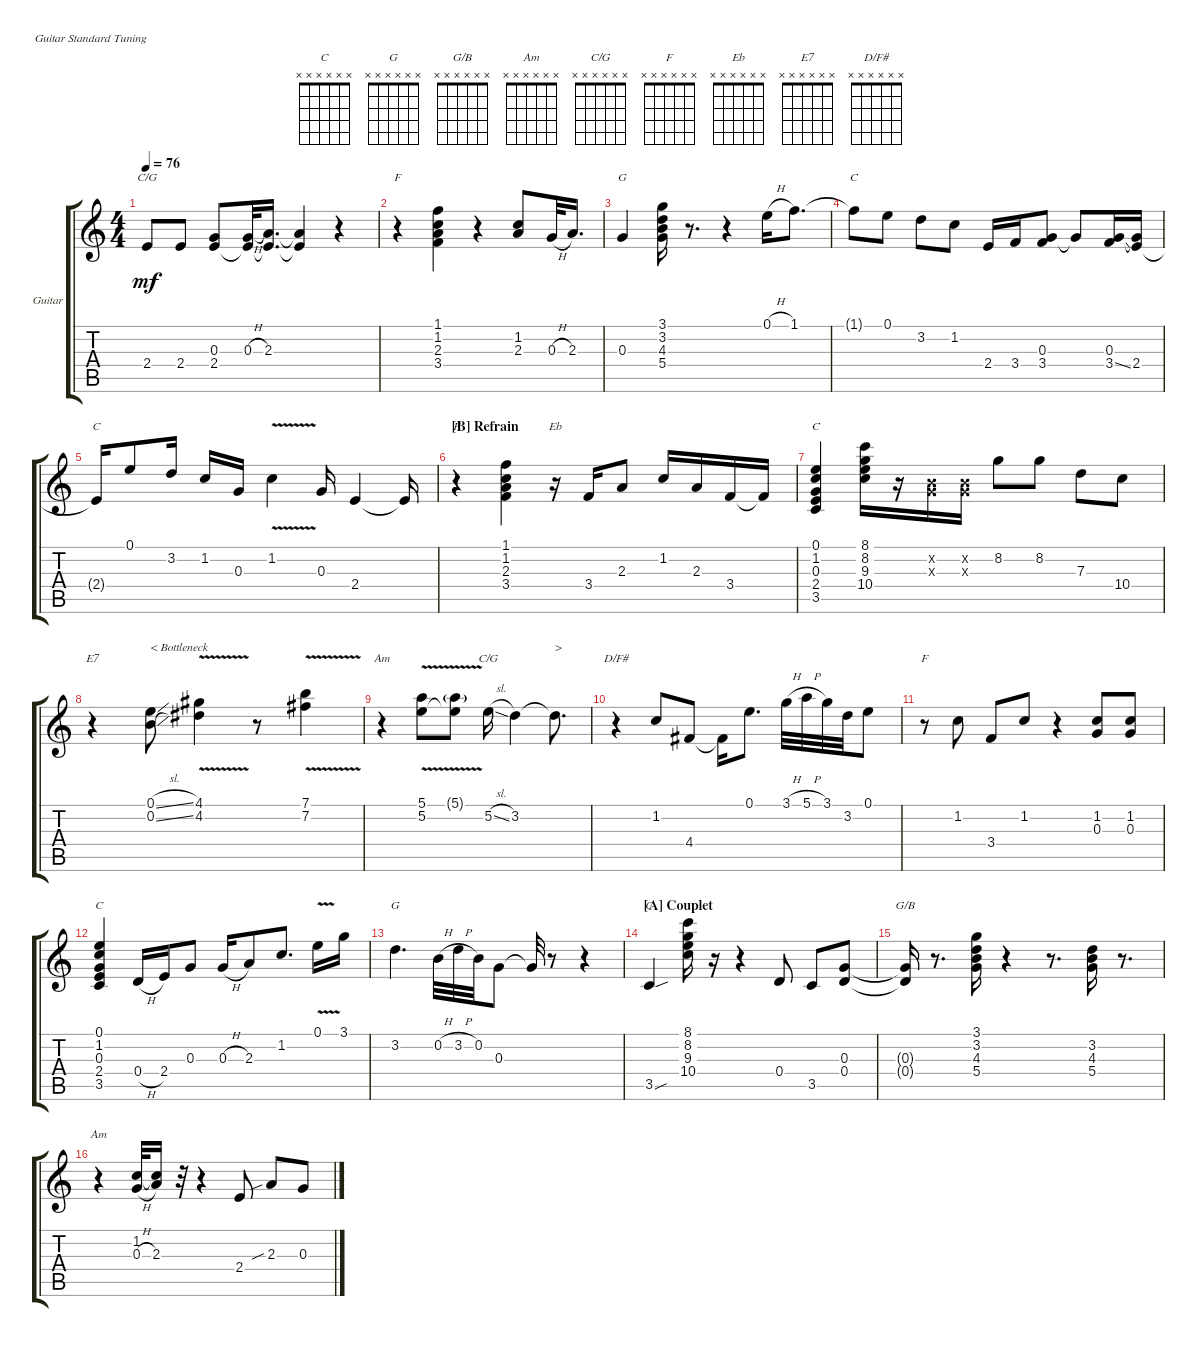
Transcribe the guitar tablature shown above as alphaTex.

\defaultSystemsLayout 4
\bracketExtendMode groupsimilarinstruments
\firstSystemTrackNameOrientation horizontal
\otherSystemsTrackNameOrientation horizontal
\track ("Guitar" "Guitar") {instrument acousticguitarsteel}
\staff {score tabs}
\tuning (E4 B3 G3 D3 A2 E2)
\chord ("C" x x x x x x)
\chord ("G" x x x x x x)
\chord ("G/B" x x x x x x)
\chord ("Am" x x x x x x)
\chord ("C/G" x x x x x x)
\chord ("F" x x x x x x)
\chord ("Eb" x x x x x x)
\chord ("E7" x x x x x x)
\chord ("D/F#" x x x x x x)
\ts (4 4)
\tempo 76
\clef g2
\ks c
2.4.8{ch "C/G" dy mf} 2.4.8 (0.3 2.4).8 (0.3{h} 2.4{t}).32 (2.3 2.4{t}).16{d} (2.3{t} 2.4{t}).4 r.4 |
r.4{ch "F"} (3.4 2.3 1.2 1.1).4 r.4 (1.2 2.3).8 0.3{h}.32 2.3.16{d} |
0.3.4{ch "G"} (5.4 4.3 3.2 3.1).16 r.8{d} r.4 0.1{h}.16 1.1.8{d} |
1.1{t}.8{ch "C"} 0.1.8 3.2.8 1.2.8 2.4.16 3.4.16 (0.3 3.4).8 0.3{t}.8 (0.3 3.4{ss}).16 (0.3{t} 2.4).16 |
2.4{t}.16{ch "C"} 0.1.8 3.2.16 1.2.16 0.3.16 1.2{v}.4 0.3.16 2.4.4 2.4{t}.16 |
\section ("B" "Refrain")
r.4{ch "F"} (1.1 1.2 2.3 3.4).4 r.16{ch "Eb"} 3.4.16 2.3.8 1.2.16 2.3.16 3.4.16 3.4{t}.16 |
(3.5 2.4 0.3 1.2 0.1).4{ch "C"} (8.1 8.2 9.3 10.4).16 r.16 (0.2{x} 0.3{x}).16 (0.2{x} 0.3{x}).16 8.2.8 8.2.8 7.3.8 10.4.8 |
r.4{ch "E7"} (0.1{sl} 0.2{sl}).8{txt "< Bottleneck"} (4.1{v} 4.2{v}).4 r.8 (7.1{v} 7.2{v}).4 |
r.4{ch "Am"} (5.1{v} 5.2{v}).8 (5.2{t} 5.1{v g}).8 5.2{sl}.16{ch "C/G"} 3.2.4 3.2{t}.8{d txt ">"} |
r.4{ch "D/F#"} 1.2.8 4.4.8 4.4{t}.16 0.1.8{d} 3.1{h}.32 5.1{h}.32 3.1.32 3.2.32 0.1.8 |
r.8{ch "F"} 1.2.8 3.4.8 1.2.8 r.4 (1.2 0.3).8 (1.2 0.3).8 |
(3.5 2.4 0.3 1.2 0.1).4{ch "C"} 0.4{h}.16 2.4.16 0.3.8 0.3{h}.16 2.3.8 1.2.8{d} 0.1{v}.16 3.1.16 |
3.2.4{d ch "G"} 0.2{h}.32 3.2{h}.32 0.2.32 0.3.8 0.3{t}.32 r.8 r.4 |
\section ("A" "Couplet")
3.5{sou}.4{ch "C"} (10.4 9.3 8.2 8.1).16 r.16 r.4 0.4.8 3.5.8 (0.3 0.4).8 |
(0.4{t} 0.3{t}).16{ch "G/B"} r.8{d} (5.4 4.3 3.2 3.1).16 r.4 r.8{d} (3.2 4.3 5.4).16 r.8{d} |
r.4{ch "Am"} (1.2 0.3{h}).32 (1.2{t} 2.3).16 r.32 r.4 2.4.8 2.3{sib}.8 0.3.8
